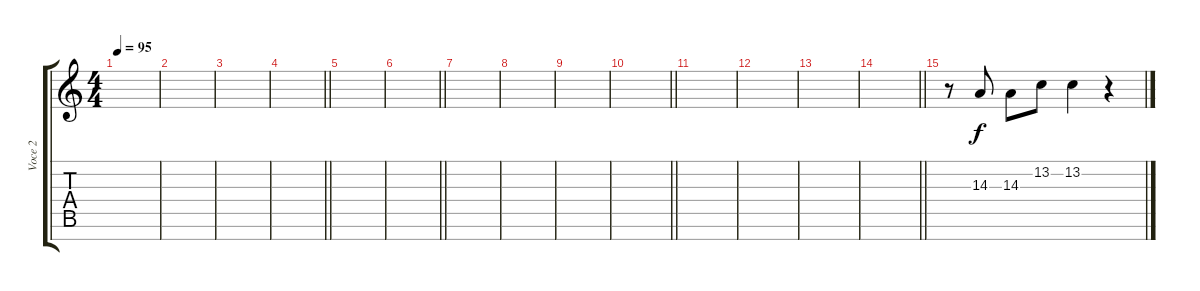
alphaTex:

\track ("Voce 2" "Voce 2") {instrument lead1square}
\staff {score tabs}
\tuning (E4 B3 G3 D3 A2 E2 B1) {hide}
\ts (4 4)
\tempo 95
\clef g2
\ks c
|
|
|
\barLineRight lightlight
|
|
\barLineRight lightlight
|
|
|
|
\barLineRight lightlight
|
|
|
|
\barLineRight lightlight
|
r.8 14.3.8 14.3.8 13.2.8 13.2.4 r.4
